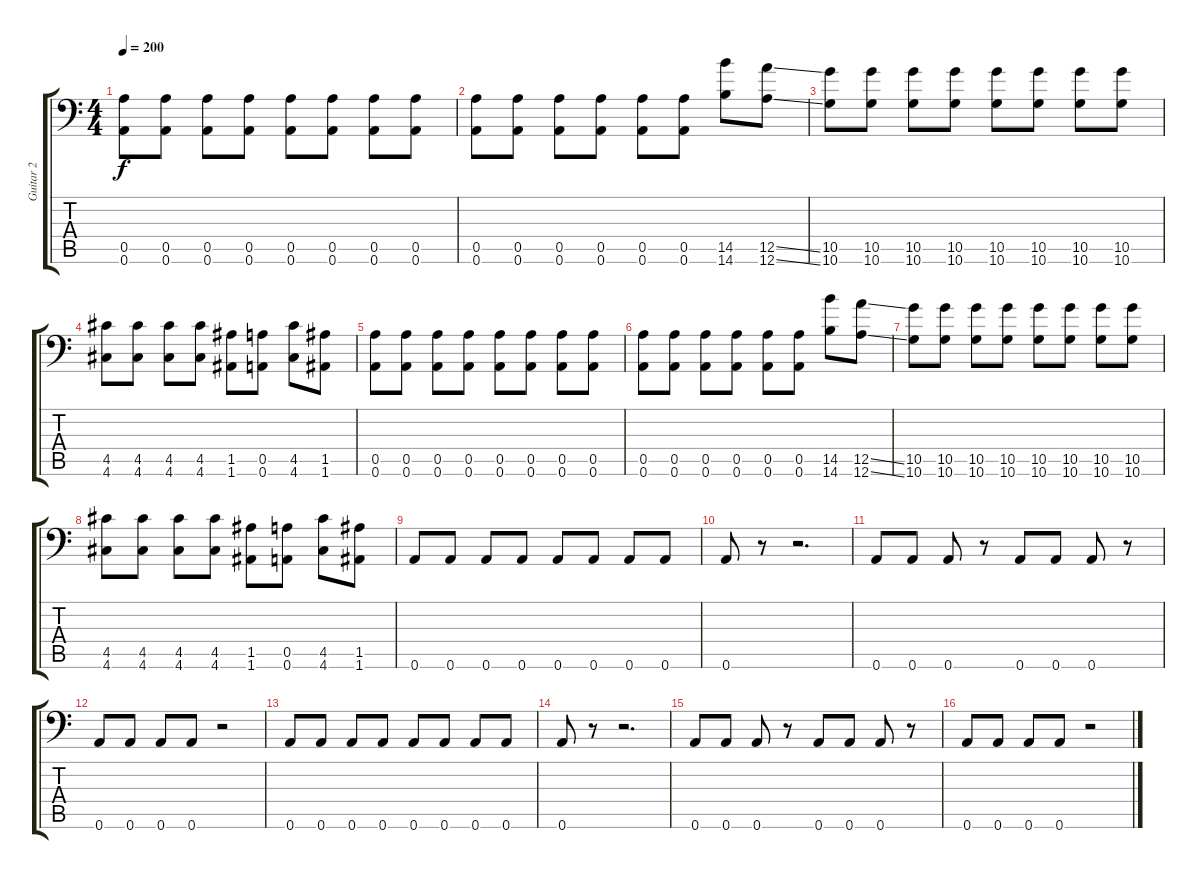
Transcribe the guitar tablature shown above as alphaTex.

\track ("Guitar 2" "Guitar 2") {instrument distortionguitar}
\staff {score tabs}
\tuning (E4 B3 G3 D3 A2 A1) {hide}
\ts (4 4)
\tempo 200
\clef f4
\ks c
(0.5 0.6).8{dy f balance 16} (0.5 0.6).8 (0.5 0.6).8 (0.5 0.6).8 (0.5 0.6).8 (0.5 0.6).8 (0.5 0.6).8 (0.5 0.6).8 |
(0.5 0.6).8 (0.5 0.6).8 (0.5 0.6).8 (0.5 0.6).8 (0.5 0.6).8 (0.5 0.6).8 (14.5 14.6).8 (12.5{ss} 12.6{ss}).8 |
(10.5 10.6).8 (10.5 10.6).8 (10.5 10.6).8 (10.5 10.6).8 (10.5 10.6).8 (10.5 10.6).8 (10.5 10.6).8 (10.5 10.6).8 |
(4.5 4.6).8 (4.5 4.6).8 (4.5 4.6).8 (4.5 4.6).8 (1.5 1.6).8 (0.5 0.6).8 (4.5 4.6).8 (1.5 1.6).8 |
(0.5 0.6).8{balance 16} (0.5 0.6).8 (0.5 0.6).8 (0.5 0.6).8 (0.5 0.6).8 (0.5 0.6).8 (0.5 0.6).8 (0.5 0.6).8 |
(0.5 0.6).8 (0.5 0.6).8 (0.5 0.6).8 (0.5 0.6).8 (0.5 0.6).8 (0.5 0.6).8 (14.5 14.6).8 (12.5{ss} 12.6{ss}).8 |
(10.5 10.6).8 (10.5 10.6).8 (10.5 10.6).8 (10.5 10.6).8 (10.5 10.6).8 (10.5 10.6).8 (10.5 10.6).8 (10.5 10.6).8 |
(4.5 4.6).8 (4.5 4.6).8 (4.5 4.6).8 (4.5 4.6).8 (1.5 1.6).8 (0.5 0.6).8 (4.5 4.6).8 (1.5 1.6).8 |
0.6.8 0.6.8 0.6.8 0.6.8 0.6.8 0.6.8 0.6.8 0.6.8 |
0.6.8 r.8 r.2{d} |
0.6.8 0.6.8 0.6.8 r.8 0.6.8 0.6.8 0.6.8 r.8 |
0.6.8 0.6.8 0.6.8 0.6.8 r.2 |
0.6.8 0.6.8 0.6.8 0.6.8 0.6.8 0.6.8 0.6.8 0.6.8 |
0.6.8 r.8 r.2{d} |
0.6.8 0.6.8 0.6.8 r.8 0.6.8 0.6.8 0.6.8 r.8 |
0.6.8 0.6.8 0.6.8 0.6.8 r.2
